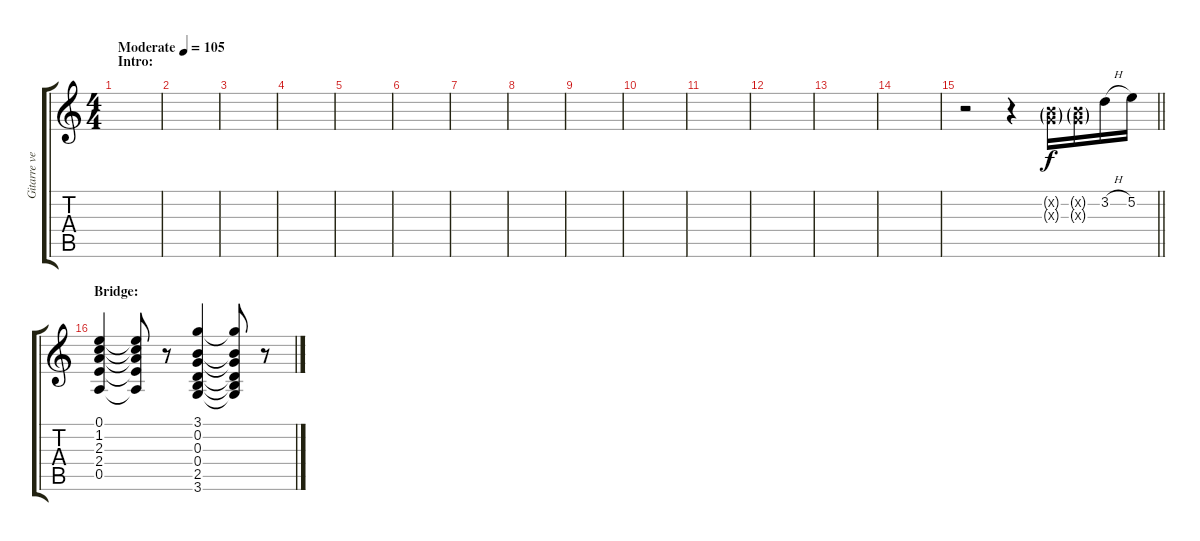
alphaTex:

\track ("Gitarre verzerrt (Gonzo)" "Gitarre ve") {instrument overdrivenguitar}
\staff {score tabs}
\tuning (E4 B3 G3 D3 A2 E2) {hide}
\ts (4 4)
\section ("" "Intro:")
\tempo (105 "Moderate")
\clef g2
\ks c
|
|
|
|
|
|
|
|
|
|
|
|
|
|
\barLineRight lightlight
r.2 r.4 (0.2{g x} 0.3{g x}).16 (0.2{g x} 0.3{g x}).16 3.2{h}.16{dy f} 5.2.16 |
\section ("" "Bridge:")
(0.1 1.2 2.3 2.4 0.5).4{volume 7} (0.1{t} 1.2{t} 2.3{t} 2.4{t} 0.5{t}).8 r.8{volume 11} (3.1 0.2 0.3 0.4 2.5 3.6).4{volume 7} (3.1{t} 0.2{t} 0.3{t} 0.4{t} 2.5{t} 3.6{t}).8 r.8{volume 11}
